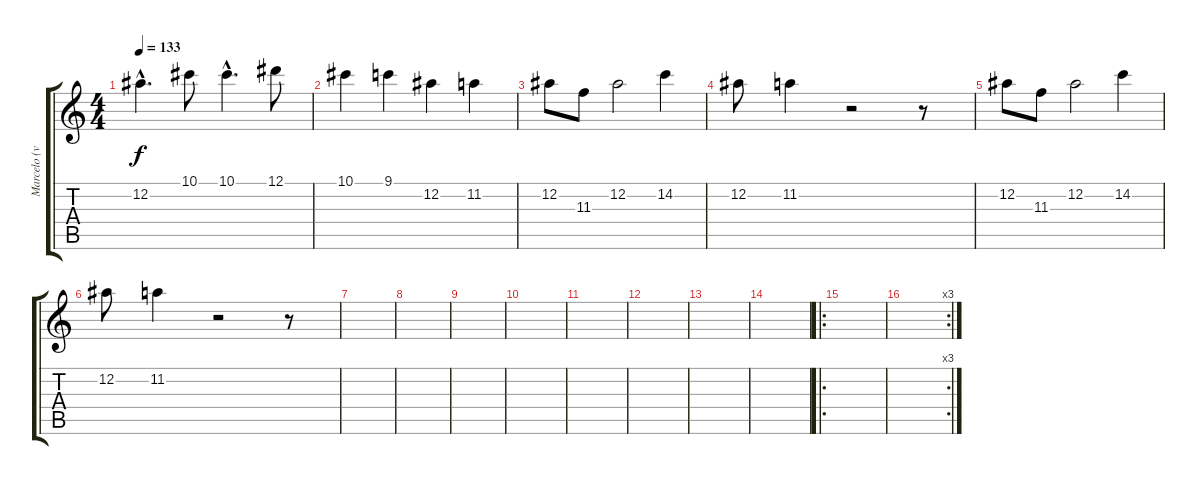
\track ("Marcelo (vocal) " "Marcelo (v") {instrument electricguitarjazz}
\staff {score tabs}
\tuning (Eb4 Bb3 Gb3 Db3 Ab2 Eb2) {hide}
\ts (4 4)
\tempo 133
\clef g2
\ks c
12.2{hac}.4{d dy f} 10.1.8 10.1{hac}.4{d} 12.1.8 |
10.1.4 9.1.4 12.2.4 11.2.4 |
12.2.8 11.3.8 12.2.2 14.2.4 |
12.2.8 11.2.4 r.2 r.8 |
12.2.8 11.3.8 12.2.2 14.2.4 |
12.2.8 11.2.4 r.2 r.8 |
|
|
|
|
|
|
|
|
\ro
|
\rc 3
